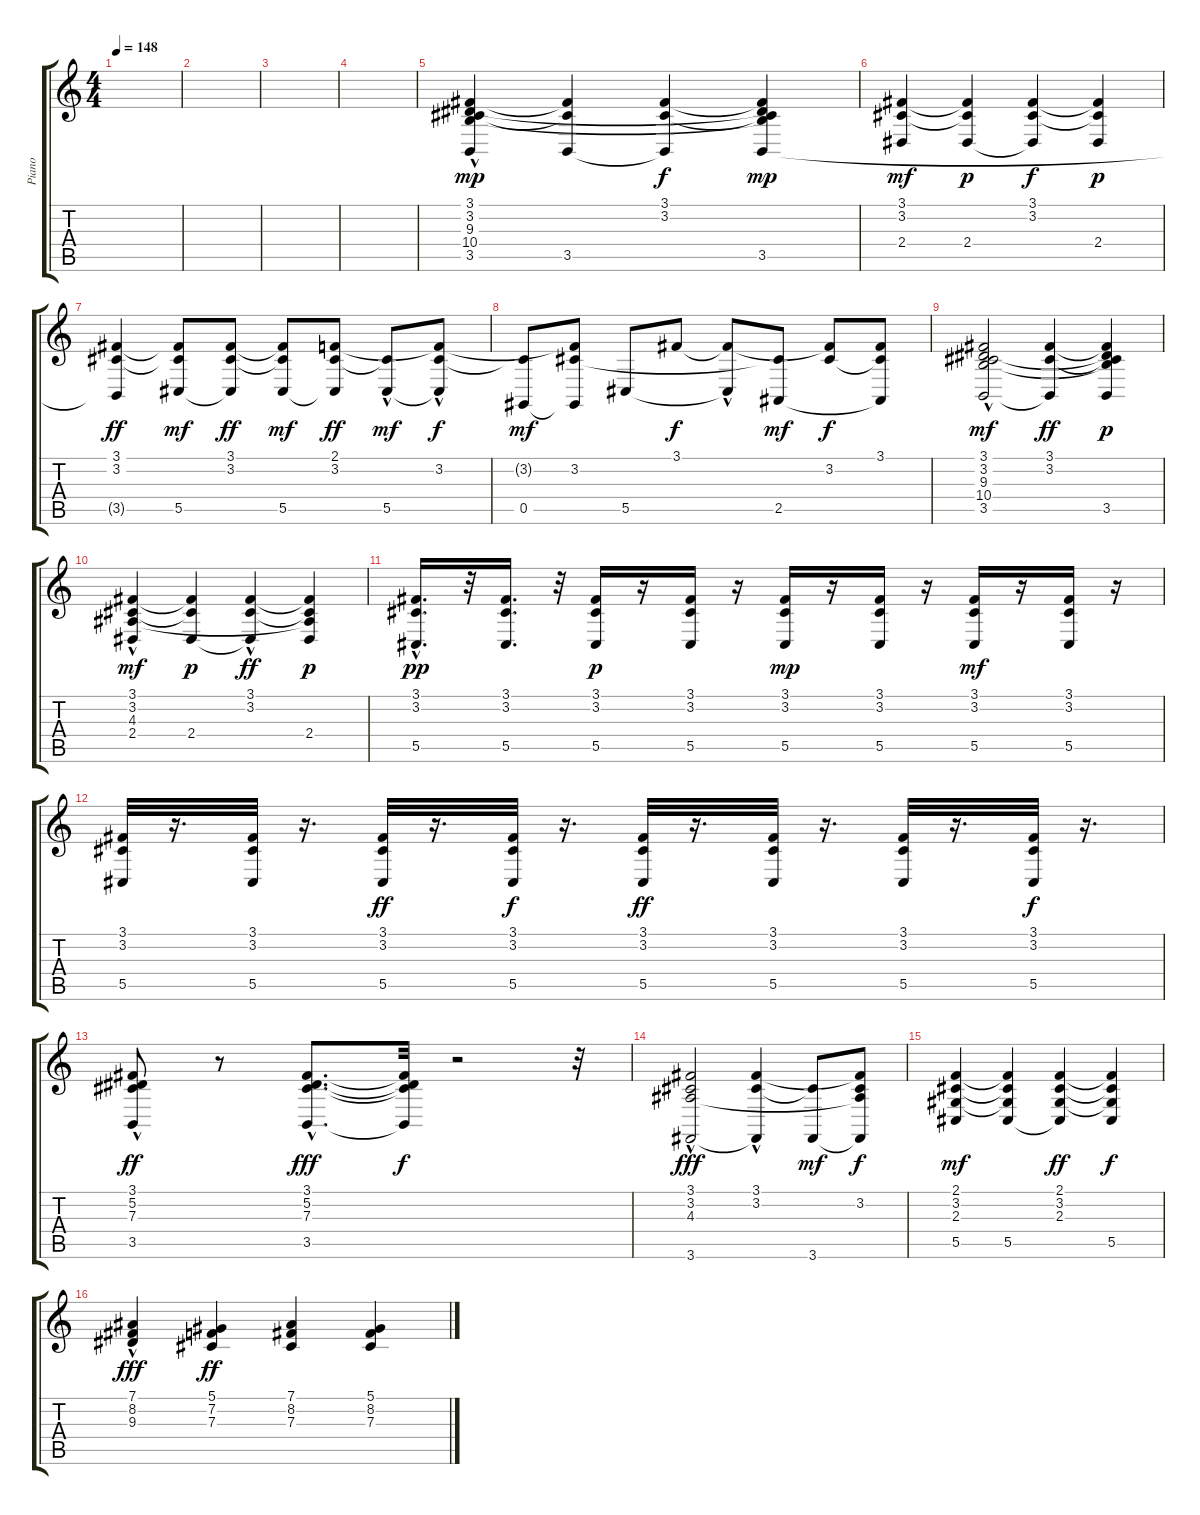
\track ("Piano" "Piano") {instrument acousticgrandpiano}
\staff {score tabs}
\tuning (Eb4 Bb3 Gb3 Db3 Ab2 Eb2) {hide}
\ts (4 4)
\tempo 148
\clef g2
\ks c
|
|
|
|
(3.1{hac} 3.2 9.3 10.4 3.5{hac}).4{dy mp} (3.1{t} 3.2{t} 3.5).4 (3.1 3.2 3.5{t}).4{dy f} (3.1{t} 3.2{t} 9.3{t} 10.4{t} 3.5).4{dy mp} |
(3.1 3.2 2.4).4{dy mf} (3.1{t} 3.2{t} 2.4).4{dy p} (3.1 3.2 2.4{t}).4{dy f} (3.1{t} 3.2{t} 2.4).4{dy p} |
(3.1 3.2 3.5{t}).4{dy ff} (3.1{t} 3.2{t} 5.5).8{dy mf} (3.1 3.2 5.5{t}).8{dy ff} (3.1{t} 3.2{t} 5.5).8{dy mf} (2.1 3.2 5.5{t}).8{dy ff} (3.2{t} 5.5{hac}).8{dy mf} (2.1{t} 3.2{hac} 5.5{t}).8{dy f} |
(3.2{t} 0.5).8{dy mf} (2.1{t} 3.2 0.5{t}).8 5.5.8 3.1.8{dy f} (3.1{hac t} 5.5{t}).8 (3.2{t} 2.5).8{dy mf} (3.1{t} 3.2).8{dy f} (3.1 3.2{t} 2.5{t}).8 |
(3.1{hac} 3.2 9.3 10.4 3.5{hac}).2{dy mf} (3.1 3.2 3.5{t}).4{dy ff} (3.1{t} 3.2{t} 9.3{t} 10.4{t} 3.5).4{dy p} |
(3.1{hac} 3.2 4.3 2.4).4{dy mf} (3.1{t} 3.2{t} 2.4).4{dy p} (3.1 3.2{hac} 2.4{t}).4{dy ff} (3.1{t} 3.2{t} 4.3{t} 2.4).4{dy p} |
(3.1{hac} 3.2{hac} 5.5).16{d dy pp} r.32 (3.1 3.2 5.5).16{d} r.32 (3.1 3.2 5.5).16{dy p} r.16 (3.1 3.2 5.5).16 r.16 (3.1 3.2 5.5).16{dy mp} r.16 (3.1 3.2 5.5).16 r.16 (3.1 3.2 5.5).16{dy mf} r.16 (3.1 3.2 5.5).16 r.16 |
(3.1 3.2 5.5).32 r.16{d} (3.1 3.2 5.5).32 r.16{d} (3.1 3.2 5.5).32{dy ff} r.16{d} (3.1 3.2 5.5).32{dy f} r.16{d} (3.1 3.2 5.5).32{dy ff} r.16{d} (3.1 3.2 5.5).32 r.16{d} (3.1 3.2 5.5).32 r.16{d} (3.1 3.2 5.5).32{dy f} r.16{d} |
(3.1 5.2 7.3 3.5{hac}).8{dy ff} r.8 (3.1{hac} 5.2{hac} 7.3{hac} 3.5{hac}).8{d dy fff} (3.1{t} 5.2{t} 7.3{t} 3.5{t}).32{dy f} r.2 r.32 |
(3.1{hac} 3.2{hac} 4.3 3.6).2{dy fff} (3.1 3.2{hac} 3.6{t}).4 (3.2{t} 3.6).8{dy mf} (3.1{t} 3.2 4.3{t} 3.6{t}).8{dy f} |
(2.1 3.2 2.3 5.5).4{dy mf} (2.1{t} 3.2{t} 2.3{t} 5.5).4 (2.1 3.2 2.3 5.5{t}).4{dy ff} (2.1{t} 3.2{t} 2.3{t} 5.5).4{dy f} |
(7.1{hac} 8.2{hac} 9.3{hac}).4{dy fff} (5.1 7.2 7.3).4{dy ff} (7.1 8.2 7.3).4 (5.1 8.2 7.3).4
